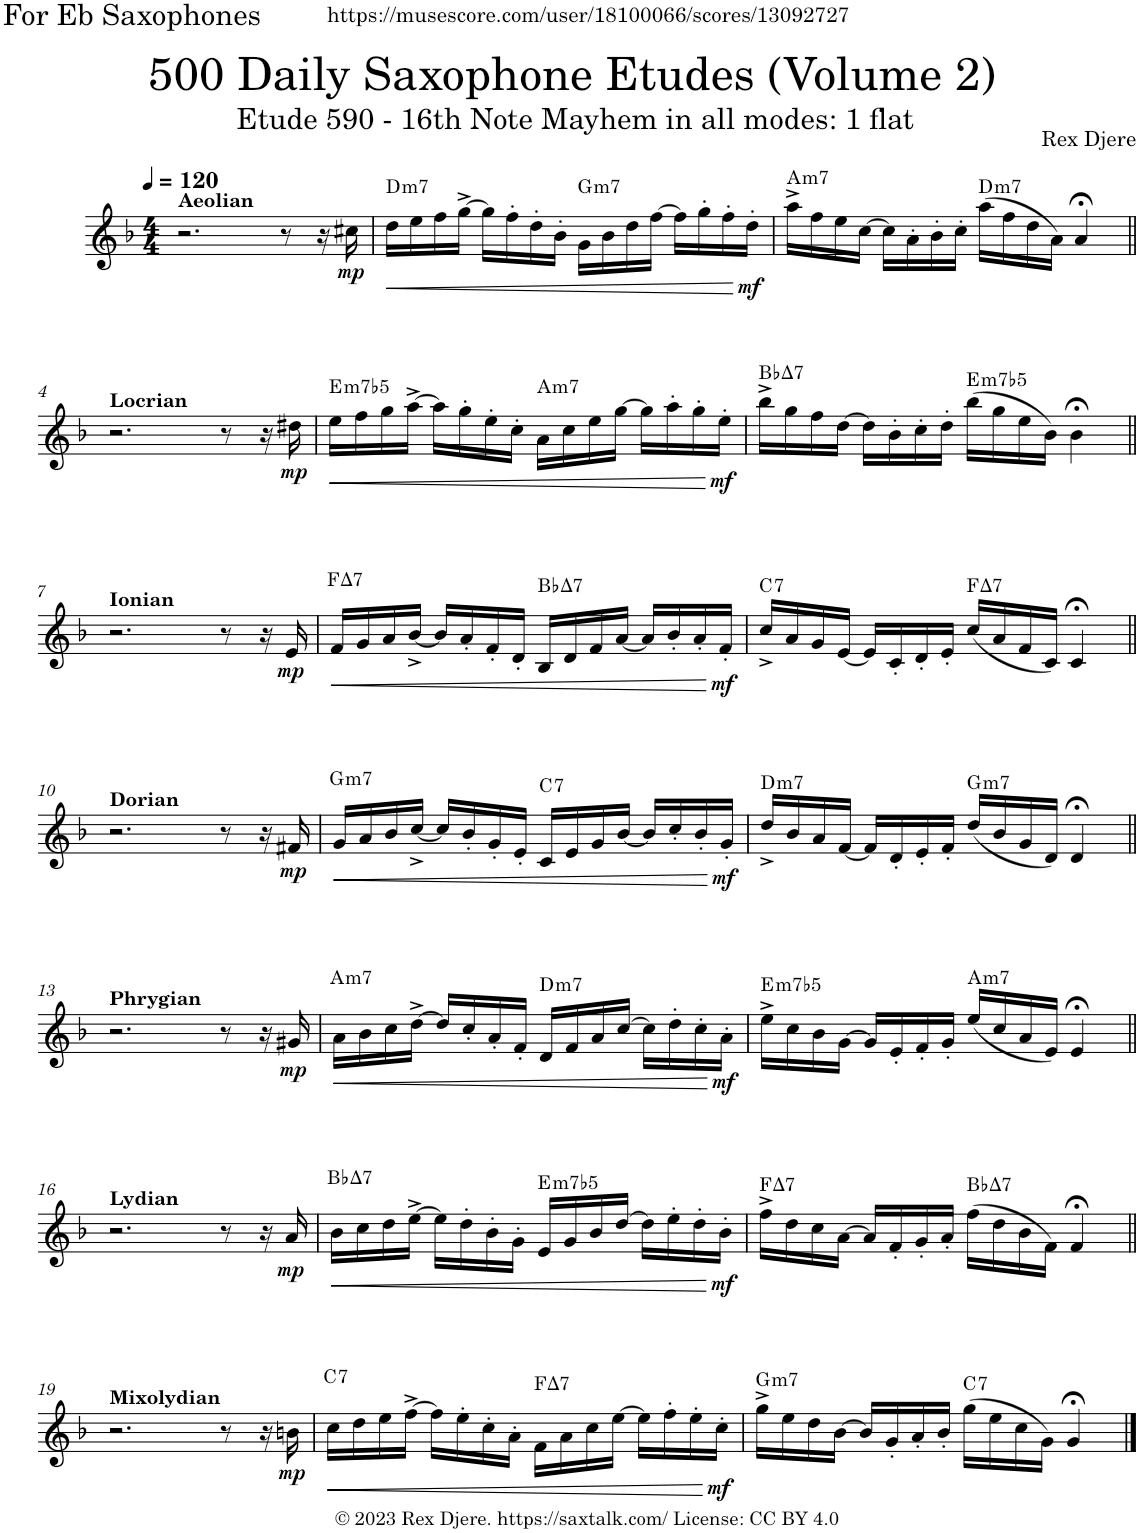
**kern	**dynam	**harte
*part1	*part1	*part1
*staff1	*staff1	*
*I"Alto Saxophone	*	*
*I'A. Sax.	*	*
*clefG2	*	*
*Trd5c9	*	*
*k[b-]	*	*
*M4/4	*	*
*MM120	*	*
=1	=1	=1
!LO:TX:a:B:t=Aeolian	!	!
2.r	.	.
8r	.	.
16r	.	.
!	!LO:DY:b	!
16cc#X\	mp	.
=2	=2	=2
!	!LO:HP:b	!LO:H:kt=m7
16dd\LL	<	D:min7
16ee\	.	.
16ff\	.	.
[16gg^\JJ	.	.
16gg\LL]	.	.
16ff'\	.	.
16dd'\	.	.
16b-'\JJ	.	.
!	!	!LO:H:kt=m7
16g\LL	.	G:min7
16b-\	.	.
16dd\	.	.
[16ff\JJ	.	.
16ff\LL]	.	.
16gg'\	.	.
16ff'\	.	.
!	!LO:DY:n=1:b	!
16dd'\JJ	[ mf	.
=3	=3	=3
!	!	!LO:H:kt=m7
16aa^\LL	.	A:min7
16ff\	.	.
16ee\	.	.
[16cc\JJ	.	.
16cc\LL]	.	.
16a'\	.	.
16b-'\	.	.
16cc'\JJ	.	.
!	!	!LO:H:kt=m7
(16aa\LL	.	D:min7
16ff\	.	.
16dd\	.	.
16a\JJ)	.	.
4a;</	.	.
!!LO:LB:g=z
=4||	=4||	=4||
!LO:TX:a:B:t=Locrian	!	!
2.r	.	.
8r	.	.
16r	.	.
!	!LO:DY:b	!
16dd#X\	mp	.
=5	=5	=5
!	!LO:HP:b	!LO:H:kt=m7b5
16ee\LL	<	E:hdim7
16ff\	.	.
16gg\	.	.
[16aa^\JJ	.	.
16aa\LL]	.	.
16gg'\	.	.
16ee'\	.	.
16cc'\JJ	.	.
!	!	!LO:H:kt=m7
16a\LL	.	A:min7
16cc\	.	.
16ee\	.	.
[16gg\JJ	.	.
16gg\LL]	.	.
16aa'\	.	.
16gg'\	.	.
!	!LO:DY:n=1:b	!
16ee'\JJ	[ mf	.
=6	=6	=6
!	!	!LO:H:kt=7
16bb-^\LL	.	Bb:maj7
16gg\	.	.
16ff\	.	.
[16dd\JJ	.	.
16dd\LL]	.	.
16b-'\	.	.
16cc'\	.	.
16dd'\JJ	.	.
!	!	!LO:H:kt=m7b5
(16bb-\LL	.	E:hdim7
16gg\	.	.
16ee\	.	.
16b-\JJ)	.	.
4b-;<\	.	.
!!LO:LB:g=z
=7||	=7||	=7||
!LO:TX:a:B:t=Ionian	!	!
2.r	.	.
8r	.	.
16r	.	.
!	!LO:DY:b	!
16e/	mp	.
=8	=8	=8
!	!LO:HP:b	!LO:H:kt=7
16f/LL	<	F:maj7
16g/	.	.
16a/	.	.
[16b-^/JJ	.	.
16b-/LL]	.	.
16a'/	.	.
16f'/	.	.
16d'/JJ	.	.
!	!	!LO:H:kt=7
16B-/LL	.	Bb:maj7
16d/	.	.
16f/	.	.
[16a/JJ	.	.
16a/LL]	.	.
16b-'/	.	.
16a'/	.	.
!	!LO:DY:n=1:b	!
16f'/JJ	[ mf	.
=9	=9	=9
!	!	!LO:H:kt=7
16cc^/LL	.	C:7
16a/	.	.
16g/	.	.
[16e/JJ	.	.
16e/LL]	.	.
16c'/	.	.
16d'/	.	.
16e'/JJ	.	.
!	!	!LO:H:kt=7
(16cc/LL	.	F:maj7
16a/	.	.
16f/	.	.
16c/JJ)	.	.
4c;</	.	.
!!LO:LB:g=z
=10||	=10||	=10||
!LO:TX:a:B:t=Dorian	!	!
2.r	.	.
8r	.	.
16r	.	.
!	!LO:DY:b	!
16f#X/	mp	.
=11	=11	=11
!	!LO:HP:b	!LO:H:kt=m7
16g/LL	<	G:min7
16a/	.	.
16b-/	.	.
[16cc^/JJ	.	.
16cc/LL]	.	.
16b-'/	.	.
16g'/	.	.
16e'/JJ	.	.
!	!	!LO:H:kt=7
16c/LL	.	C:7
16e/	.	.
16g/	.	.
[16b-/JJ	.	.
16b-/LL]	.	.
16cc'/	.	.
16b-'/	.	.
!	!LO:DY:n=1:b	!
16g'/JJ	[ mf	.
=12	=12	=12
!	!	!LO:H:kt=m7
16dd^/LL	.	D:min7
16b-/	.	.
16a/	.	.
[16f/JJ	.	.
16f/LL]	.	.
16d'/	.	.
16e'/	.	.
16f'/JJ	.	.
!	!	!LO:H:kt=m7
(16dd/LL	.	G:min7
16b-/	.	.
16g/	.	.
16d/JJ)	.	.
4d;</	.	.
!!LO:LB:g=z
=13||	=13||	=13||
!LO:TX:a:B:t=Phrygian	!	!
2.r	.	.
8r	.	.
16r	.	.
!	!LO:DY:b	!
16g#X/	mp	.
=14	=14	=14
!	!LO:HP:b	!LO:H:kt=m7
16a\LL	<	A:min7
16b-\	.	.
16cc\	.	.
[16dd^\JJ	.	.
16dd/LL]	.	.
16cc'/	.	.
16a'/	.	.
16f'/JJ	.	.
!	!	!LO:H:kt=m7
16d/LL	.	D:min7
16f/	.	.
16a/	.	.
[16cc/JJ	.	.
16cc\LL]	.	.
16dd'\	.	.
16cc'\	.	.
!	!LO:DY:n=1:b	!
16a'\JJ	[ mf	.
=15	=15	=15
!	!	!LO:H:kt=m7b5
16ee^\LL	.	E:hdim7
16cc\	.	.
16b-\	.	.
[16g\JJ	.	.
16g/LL]	.	.
16e'/	.	.
16f'/	.	.
16g'/JJ	.	.
!	!	!LO:H:kt=m7
(16ee/LL	.	A:min7
16cc/	.	.
16a/	.	.
16e/JJ)	.	.
4e;</	.	.
!!LO:LB:g=z
=16||	=16||	=16||
!LO:TX:a:B:t=Lydian	!	!
2.r	.	.
8r	.	.
16r	.	.
!	!LO:DY:b	!
16a/	mp	.
=17	=17	=17
!	!LO:HP:b	!LO:H:kt=7
16b-\LL	<	Bb:maj7
16cc\	.	.
16dd\	.	.
[16ee^\JJ	.	.
16ee\LL]	.	.
16dd'\	.	.
16b-'\	.	.
16g'\JJ	.	.
!	!	!LO:H:kt=m7b5
16e/LL	.	E:hdim7
16g/	.	.
16b-/	.	.
[16dd/JJ	.	.
16dd\LL]	.	.
16ee'\	.	.
16dd'\	.	.
!	!LO:DY:n=1:b	!
16b-'\JJ	[ mf	.
=18	=18	=18
!	!	!LO:H:kt=7
16ff^\LL	.	F:maj7
16dd\	.	.
16cc\	.	.
[16a\JJ	.	.
16a/LL]	.	.
16f'/	.	.
16g'/	.	.
16a'/JJ	.	.
!	!	!LO:H:kt=7
(16ff\LL	.	Bb:maj7
16dd\	.	.
16b-\	.	.
16f\JJ)	.	.
4f;</	.	.
!!LO:LB:g=z
=19||	=19||	=19||
!LO:TX:a:B:t=Mixolydian	!	!
2.r	.	.
8r	.	.
16r	.	.
!	!LO:DY:b	!
16bn\	mp	.
=20	=20	=20
!	!LO:HP:b	!LO:H:kt=7
16cc\LL	<	C:7
16dd\	.	.
16ee\	.	.
[16ff^\JJ	.	.
16ff\LL]	.	.
16ee'\	.	.
16cc'\	.	.
16a'\JJ	.	.
!	!	!LO:H:kt=7
16f\LL	.	F:maj7
16a\	.	.
16cc\	.	.
[16ee\JJ	.	.
16ee\LL]	.	.
16ff'\	.	.
16ee'\	.	.
!	!LO:DY:n=1:b	!
16cc'\JJ	[ mf	.
=21	=21	=21
!	!	!LO:H:kt=m7
16gg^\LL	.	G:min7
16ee\	.	.
16dd\	.	.
[16b-\JJ	.	.
16b-/LL]	.	.
16g'/	.	.
16a'/	.	.
16b-'/JJ	.	.
!	!	!LO:H:kt=7
(16gg\LL	.	C:7
16ee\	.	.
16cc\	.	.
16g\JJ)	.	.
4g;</	.	.
==	==	==
*-	*-	*-
